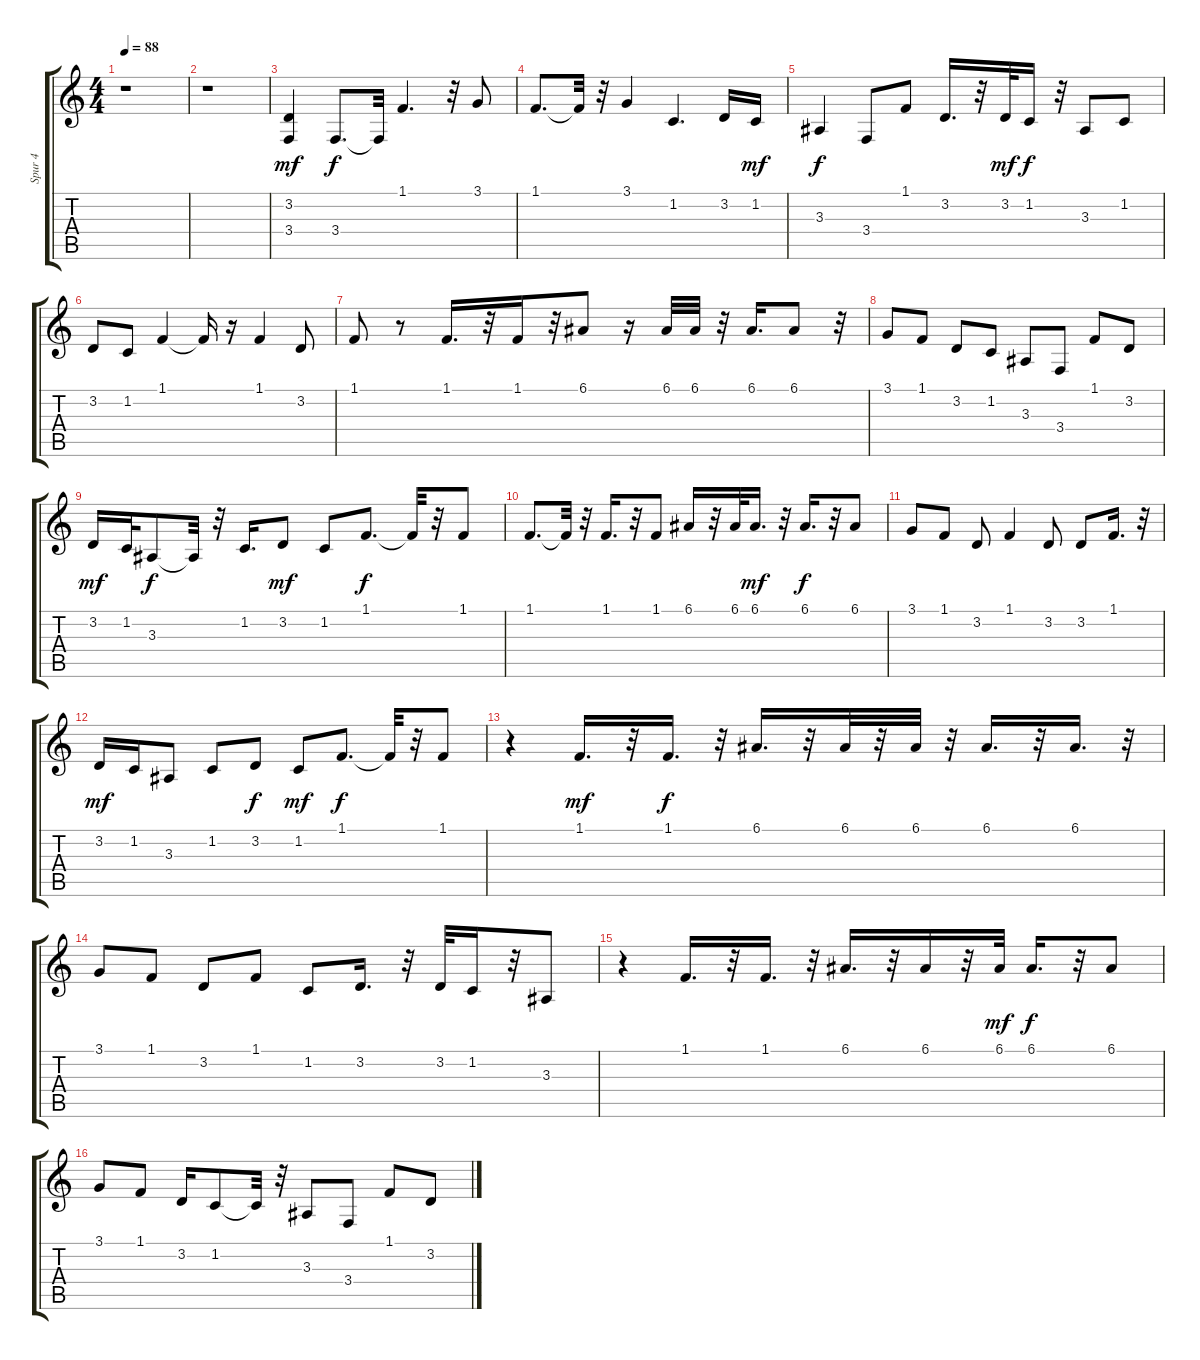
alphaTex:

\track ("Spur 4" "Spur 4") {instrument choiraahs}
\staff {score tabs}
\tuning (E4 B3 G3 D3 A2 E2) {hide}
\ts (4 4)
\tempo 88
\clef g2
\ks c
r.1{dy f} |
r.1 |
(3.2 3.4).4{dy mf} 3.4.8{d dy f} 3.4{t}.32 1.1.4{d} r.32 3.1.8 |
1.1.8{d} 1.1{t}.32 r.32 3.1.4 1.2.4{d} 3.2.16 1.2.16{dy mf} |
3.3.4{dy f} 3.4.8 1.1.8 3.2.16{d} r.32 3.2.32{dy mf} 1.2.16{dy f} r.32 3.3.8 1.2.8 |
3.2.8 1.2.8 1.1.4 1.1{t}.16 r.16 1.1.4 3.2.8 |
1.1.8 r.8 1.1.16{d} r.32 1.1.16 r.32 6.1.8 r.16 6.1.32 6.1.32 r.32 6.1.16{d} 6.1.8 r.32 |
3.1.8 1.1.8 3.2.8 1.2.8 3.3.8 3.4.8 1.1.8 3.2.8 |
3.2.16{dy mf} 1.2.32 3.3.8{dy f} 3.3{t}.32 r.32 1.2.16{d} 3.2.8{dy mf} 1.2.8 1.1.8{d dy f} 1.1{t}.32 r.32 1.1.8 |
1.1.8{d} 1.1{t}.32 r.32 1.1.16{d} r.32 1.1.8 6.1.16 r.32 6.1.32 6.1.16{d dy mf} r.32 6.1.16{d dy f} r.32 6.1.8 |
3.1.8 1.1.8 3.2.8 1.1.4 3.2.8 3.2.8 1.1.16{d} r.32 |
3.2.16{dy mf} 1.2.16 3.3.8 1.2.8 3.2.8{dy f} 1.2.8{dy mf} 1.1.8{d dy f} 1.1{t}.32 r.32 1.1.8 |
r.4 1.1.16{d dy mf} r.32 1.1.16{d dy f} r.32 6.1.16{d} r.32 6.1.32 r.32 6.1.32 r.32 6.1.16{d} r.32 6.1.16{d} r.32 |
3.1.8 1.1.8 3.2.8 1.1.8 1.2.8 3.2.16{d} r.32 3.2.32 1.2.16 r.32 3.3.8 |
r.4 1.1.16{d} r.32 1.1.16{d} r.32 6.1.16{d} r.32 6.1.16 r.32 6.1.32{dy mf} 6.1.16{d dy f} r.32 6.1.8 |
3.1.8 1.1.8 3.2.16 1.2.8 1.2{t}.32 r.32 3.3.8 3.4.8 1.1.8 3.2.8
